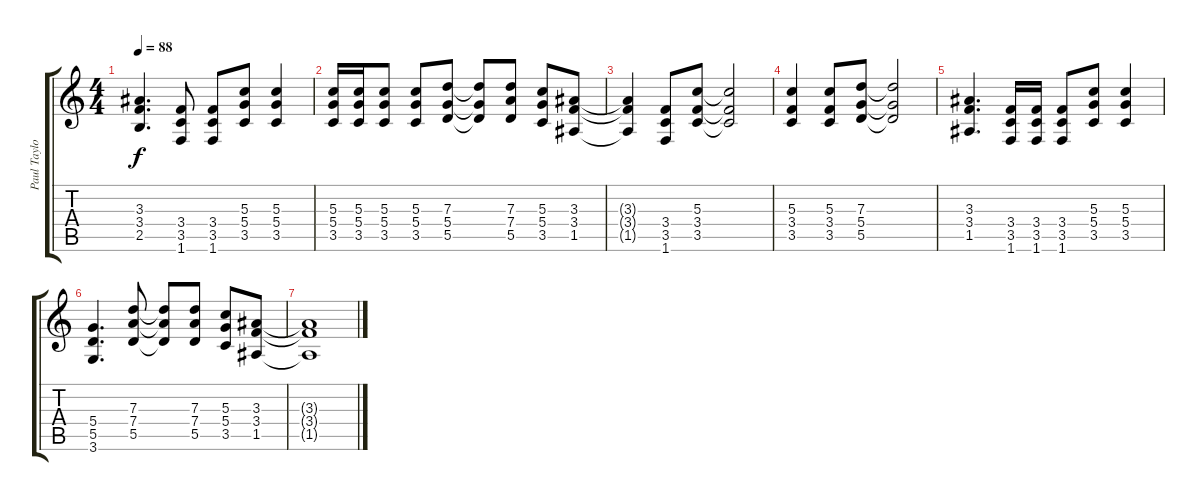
\track ("Paul Taylor" "Paul Taylo") {instrument overdrivenguitar}
\staff {score tabs}
\tuning (E4 B3 G3 D3 A2 E2) {hide}
\ts (4 4)
\tempo 88
\clef g2
\ks c
(3.3 3.4 2.5).4{d dy f} (3.4 3.5 1.6).8 (3.4 3.5 1.6).8 (5.3 5.4 3.5).8 (5.3 5.4 3.5).4 |
(5.3 5.4 3.5).16 (5.3 5.4 3.5).16 (5.3 5.4 3.5).8 (5.3 5.4 3.5).8 (7.3 5.4 5.5).8 (7.3{t} 5.4{t} 5.5{t}).8 (7.3 7.4 5.5).8 (5.3 5.4 3.5).8 (3.3 3.4 1.5).8 |
(3.3{t} 3.4{t} 1.5{t}).4 (3.4 3.5 1.6).8 (5.3 3.4 3.5).8 (5.3{t} 3.4{t} 3.5{t}).2 |
(5.3 3.4 3.5).4 (5.3 3.4 3.5).8 (7.3 5.4 5.5).8 (7.3{t} 5.4{t} 5.5{t}).2 |
(3.3 3.4 1.5).4{d} (3.4 3.5 1.6).16 (3.4 3.5 1.6).16 (3.4 3.5 1.6).8 (5.3 5.4 3.5).8 (5.3 5.4 3.5).4 |
(5.4 5.5 3.6).4{d} (7.3 7.4 5.5).8 (7.3{t} 7.4{t} 5.5{t}).8 (7.3 7.4 5.5).8 (5.3 5.4 3.5).8 (3.3 3.4 1.5).8 |
(3.3{t} 3.4{t} 1.5{t}).1
